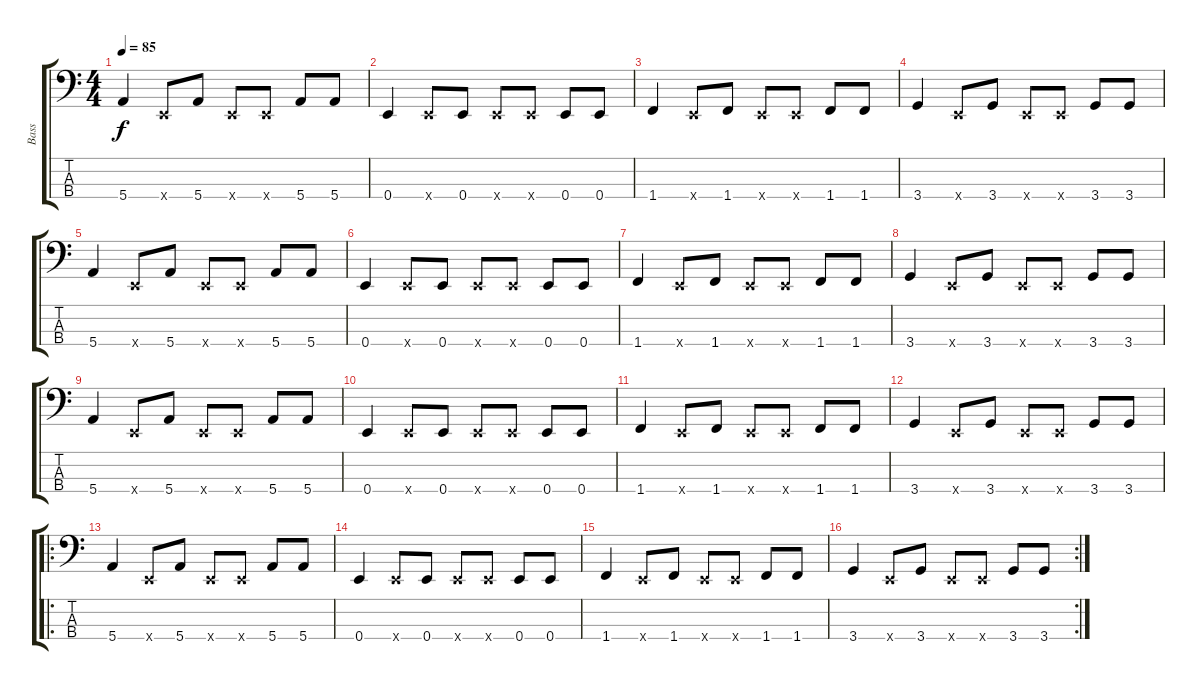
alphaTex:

\track ("Bass" "Bass") {instrument electricbasspick}
\staff {score tabs}
\tuning (G2 D2 A1 E1) {hide}
\ts (4 4)
\tempo 85
\clef f4
\ks c
5.4.4{dy f instrument electricbasspick} 0.4{x}.8 5.4.8 0.4{x}.8 0.4{x}.8 5.4.8 5.4.8 |
0.4.4 0.4{x}.8 0.4.8 0.4{x}.8 0.4{x}.8 0.4.8 0.4.8 |
1.4.4 0.4{x}.8 1.4.8 0.4{x}.8 0.4{x}.8 1.4.8 1.4.8 |
3.4.4 0.4{x}.8 3.4.8 0.4{x}.8 0.4{x}.8 3.4.8 3.4.8 |
5.4.4 0.4{x}.8 5.4.8 0.4{x}.8 0.4{x}.8 5.4.8 5.4.8 |
0.4.4 0.4{x}.8 0.4.8 0.4{x}.8 0.4{x}.8 0.4.8 0.4.8 |
1.4.4 0.4{x}.8 1.4.8 0.4{x}.8 0.4{x}.8 1.4.8 1.4.8 |
3.4.4 0.4{x}.8 3.4.8 0.4{x}.8 0.4{x}.8 3.4.8 3.4.8 |
5.4.4 0.4{x}.8 5.4.8 0.4{x}.8 0.4{x}.8 5.4.8 5.4.8 |
0.4.4 0.4{x}.8 0.4.8 0.4{x}.8 0.4{x}.8 0.4.8 0.4.8 |
1.4.4 0.4{x}.8 1.4.8 0.4{x}.8 0.4{x}.8 1.4.8 1.4.8 |
3.4.4 0.4{x}.8 3.4.8 0.4{x}.8 0.4{x}.8 3.4.8 3.4.8 |
\ro
5.4.4 0.4{x}.8 5.4.8 0.4{x}.8 0.4{x}.8 5.4.8 5.4.8 |
0.4.4 0.4{x}.8 0.4.8 0.4{x}.8 0.4{x}.8 0.4.8 0.4.8 |
1.4.4 0.4{x}.8 1.4.8 0.4{x}.8 0.4{x}.8 1.4.8 1.4.8 |
\rc 2
3.4.4 0.4{x}.8 3.4.8 0.4{x}.8 0.4{x}.8 3.4.8 3.4.8
